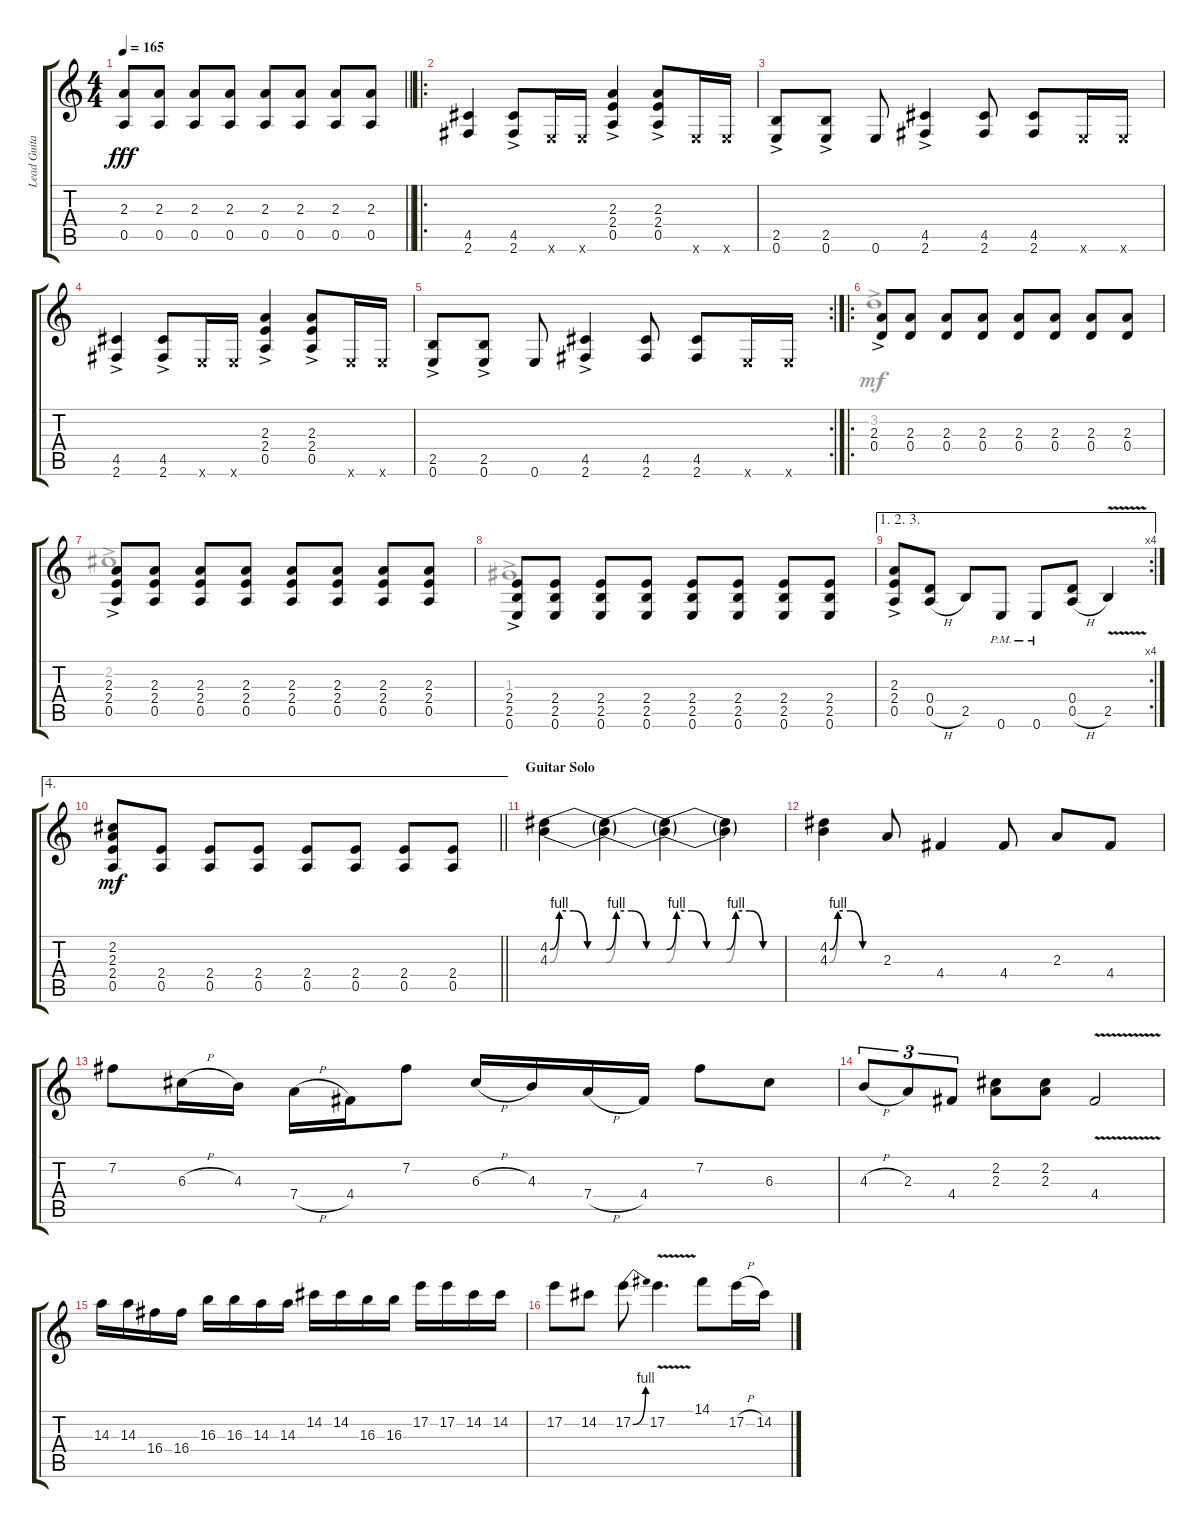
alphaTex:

\track ("Lead Guitar" "Lead Guita") {instrument overdrivenguitar}
\staff {score tabs}
\tuning (E4 B3 G3 D3 A2 E2) {hide}
\voice
\ts (4 4)
\tempo 165
\clef g2
\barLineRight lightlight
\ks c
(2.3 0.5).8{dy fff} (2.3 0.5).8 (2.3 0.5).8 (2.3 0.5).8 (2.3 0.5).8 (2.3 0.5).8 (2.3 0.5).8 (2.3 0.5).8 |
\ro
(4.5 2.6).4 (4.5{ac} 2.6{ac}).8 0.6{x}.16 0.6{x}.16 (2.3{ac} 2.4{ac} 0.5{ac}).4 (2.3{ac} 2.4{ac} 0.5{ac}).8 0.6{x}.16 0.6{x}.16 |
(2.5{ac} 0.6{ac}).8 (2.5{ac} 0.6{ac}).8 0.6.8 (4.5{ac} 2.6{ac}).4 (4.5 2.6).8 (4.5 2.6).8 0.6{x}.16 0.6{x}.16 |
(4.5{ac} 2.6{ac}).4 (4.5{ac} 2.6{ac}).8 0.6{x}.16 0.6{x}.16 (2.3{ac} 2.4{ac} 0.5{ac}).4 (2.3{ac} 2.4{ac} 0.5{ac}).8 0.6{x}.16 0.6{x}.16 |
\rc 2
(2.5{ac} 0.6{ac}).8 (2.5{ac} 0.6{ac}).8 0.6.8 (4.5{ac} 2.6{ac}).4 (4.5 2.6).8 (4.5 2.6).8 0.6{x}.16 0.6{x}.16 |
\ro
(2.3{ac} 0.4{ac}).8 (2.3 0.4).8 (2.3 0.4).8 (2.3 0.4).8 (2.3 0.4).8 (2.3 0.4).8 (2.3 0.4).8 (2.3 0.4).8 |
(2.3{ac} 2.4{ac} 0.5{ac}).8 (2.3 2.4 0.5).8 (2.3 2.4 0.5).8 (2.3 2.4 0.5).8 (2.3 2.4 0.5).8 (2.3 2.4 0.5).8 (2.3 2.4 0.5).8 (2.3 2.4 0.5).8 |
(2.4{ac} 2.5{ac} 0.6{ac}).8 (2.4 2.5 0.6).8 (2.4 2.5 0.6).8 (2.4 2.5 0.6).8 (2.4 2.5 0.6).8 (2.4 2.5 0.6).8 (2.4 2.5 0.6).8 (2.4 2.5 0.6).8 |
\ae (1 2 3)
\rc 4
(2.3{ac} 2.4{ac} 0.5{ac}).8 (0.4 0.5{h}).8 2.5.8 0.6{pm}.8 0.6{pm}.8 (0.4 0.5{h}).8 2.5{v}.4 |
\ae 4
\barLineRight lightlight
(2.2 2.3 2.4 0.5).8{dy mf} (2.4 0.5).8 (2.4 0.5).8 (2.4 0.5).8 (2.4 0.5).8 (2.4 0.5).8 (2.4 0.5).8 (2.4 0.5).8 |
\section ("" "Guitar Solo")
(4.2{be (custom 0 0 10 4 25 4 40 0 60 0)} 4.3{be (custom 0 0 10 4 25 4 40 0 60 0)}).4 (4.2{be (custom 0 0 10 4 25 4 40 0 60 0) t} 4.3{be (custom 0 0 10 4 25 4 40 0 60 0) t}).4 (4.2{be (custom 0 0 10 4 25 4 40 0 60 0) t} 4.3{be (custom 0 0 10 4 25 4 40 0 60 0) t}).4 (4.2{be (custom 0 0 10 4 25 4 40 0 60 0) t} 4.3{be (custom 0 0 10 4 25 4 40 0 60 0) t}).4 |
(4.2{be (custom 0 0 10 4 25 4 40 0 60 0)} 4.3{be (custom 0 0 10 4 25 4 40 0 60 0)}).4 2.3.8 4.4.4 4.4.8 2.3.8 4.4.8 |
7.2.8 6.3{h}.16 4.3.16 7.4{h}.16 4.4.16 7.2.8 6.3{h}.16 4.3.16 7.4{h}.16 4.4.16 7.2.8 6.3.8 |
4.3{h}.8{tu (3 2)} 2.3.8{tu (3 2)} 4.4.8{tu (3 2)} (2.2 2.3).8 (2.2 2.3).8 4.4{v}.2 |
14.3.16 14.3.16 16.4.16 16.4.16 16.3.16 16.3.16 14.3.16 14.3.16 14.2.16 14.2.16 16.3.16 16.3.16 17.2.16 17.2.16 14.2.16 14.2.16 |
17.2.8 14.2.8 17.2{be (bend 0 0 60 4)}.8 17.2{v}.4{d} 14.1.8 17.2{h}.16 14.2.16
\voice
\clef g2
\ottava regular
\simile none
\barLineRight lightlight
\ks c
|
|
|
|
|
3.2{ac}.1 |
2.2{ac}.1 |
1.3{ac}.1 |
|
\barLineRight lightlight
|
|
|
|
|
|
